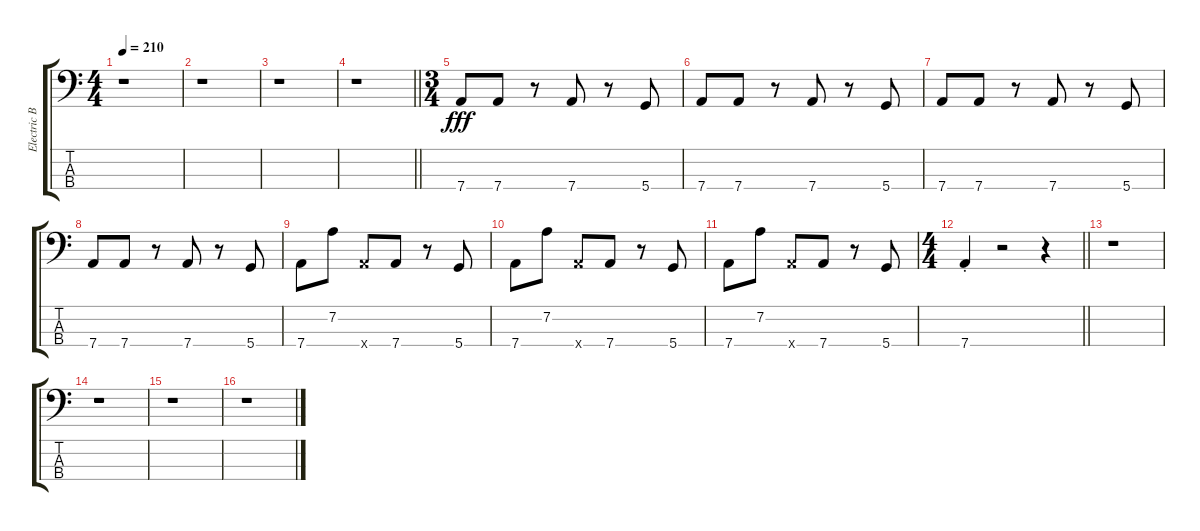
\track ("Electric Bass 1" "Electric B") {instrument slapbass2}
\staff {score tabs}
\tuning (G2 D2 A1 D1) {hide}
\ts (4 4)
\tempo 210
\clef f4
\ks c
r.1{dy fff} |
r.1 |
r.1 |
\barLineRight lightlight
r.1 |
\ts (3 4)
7.4.8 7.4.8 r.8 7.4.8 r.8 5.4.8 |
7.4.8 7.4.8 r.8 7.4.8 r.8 5.4.8 |
7.4.8 7.4.8 r.8 7.4.8 r.8 5.4.8 |
7.4.8 7.4.8 r.8 7.4.8 r.8 5.4.8 |
7.4.8 7.2.8 7.4{x}.8 7.4.8 r.8 5.4.8 |
7.4.8 7.2.8 7.4{x}.8 7.4.8 r.8 5.4.8 |
7.4.8 7.2.8 7.4{x}.8 7.4.8 r.8 5.4.8 |
\ts (4 4)
\barLineRight lightlight
7.4{st}.4 r.2 r.4 |
r.1 |
r.1 |
r.1 |
r.1
